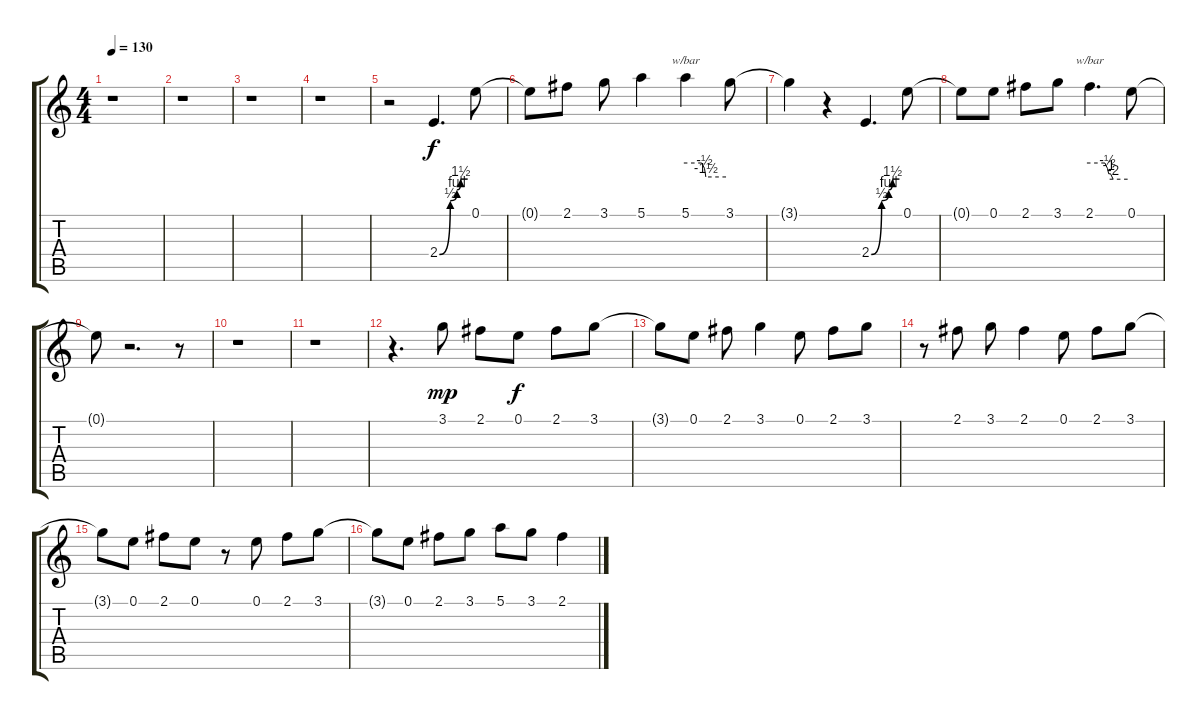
\track "" {instrument electricguitarjazz}
\staff {score tabs}
\tuning (E4 B3 G3 D3 A2 E2) {hide}
\ts (4 4)
\tempo 130
\clef g2
\ks c
r.1{dy f} |
r.1 |
r.1 |
r.1 |
r.2 2.4{be (custom 0 0 23 2 37 4 45 6 60 6)}.4{d} 0.1.8 |
0.1{t}.8 2.1.8 3.1.8 5.1.4 5.1.4{tbe (custom default 0 0 24 0 28 -2 30 -6 60 -6)} 3.1.8 |
3.1{t}.4 r.4 2.4{be (custom 0 0 22 2 37 4 45 6 60 6)}.4{d} 0.1.8 |
0.1{t}.8 0.1.8 2.1.8 3.1.8 2.1.4{d tbe (custom default 0 0 24 0 28 -2 30 -4 33 -4 37 -8 60 -8)} 0.1.8 |
0.1{t}.8 r.2{d} r.8 |
r.1 |
r.1 |
r.4{d} 3.1.8{dy mp} 2.1.8 0.1.8{dy f} 2.1.8 3.1.8 |
3.1{t}.8 0.1.8 2.1.8 3.1.4 0.1.8 2.1.8 3.1.8 |
r.8 2.1.8 3.1.8 2.1.4 0.1.8 2.1.8 3.1.8 |
3.1{t}.8 0.1.8 2.1.8 0.1.8 r.8 0.1.8 2.1.8 3.1.8 |
3.1{t}.8 0.1.8 2.1.8 3.1.8 5.1.8 3.1.8 2.1.4
